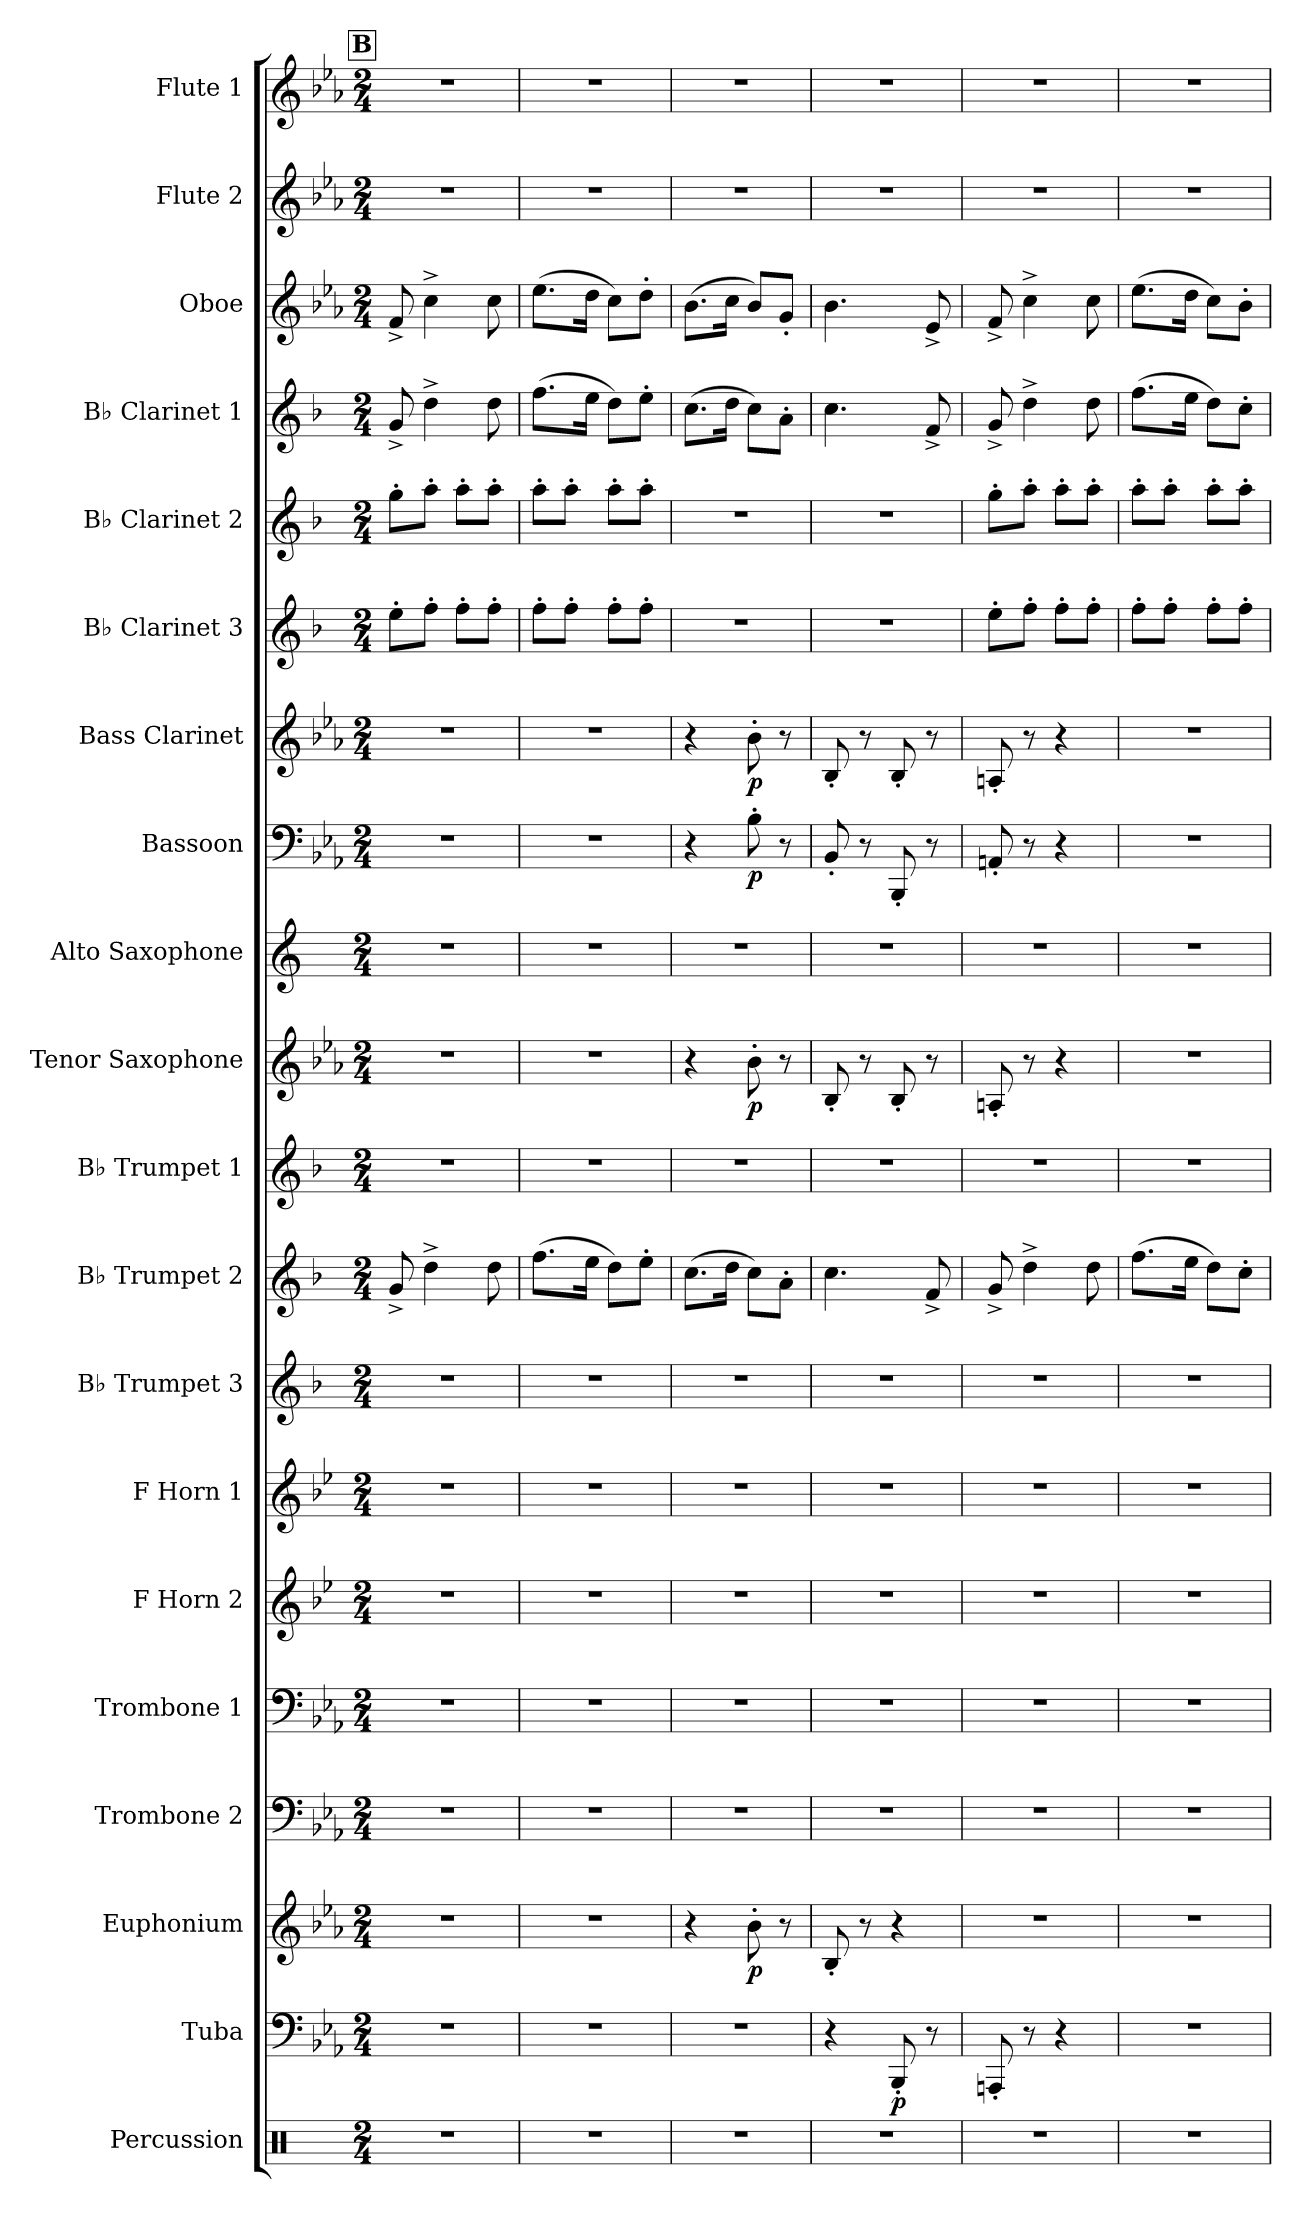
**kern	**kern	**dynam	**kern	**dynam	**kern	**kern	**kern	**kern	**kern	**kern	**kern	**kern	**dynam	**kern	**kern	**dynam	**kern	**dynam	**kern	**kern	**kern	**kern	**kern	**kern
*part20	*part19	*part19	*part18	*part18	*part17	*part16	*part15	*part14	*part13	*part12	*part11	*part10	*part10	*part9	*part8	*part8	*part7	*part7	*part6	*part5	*part4	*part3	*part2	*part1
*staff20	*staff19	*staff19	*staff18	*staff18	*staff17	*staff16	*staff15	*staff14	*staff13	*staff12	*staff11	*staff10	*staff10	*staff9	*staff8	*staff8	*staff7	*staff7	*staff6	*staff5	*staff4	*staff3	*staff2	*staff1
*I"Percussion	*I"Tuba	*	*I"Euphonium	*	*I"Trombone 2	*I"Trombone 1	*I"F Horn 2	*I"F Horn 1	*I"B♭ Trumpet 3	*I"B♭ Trumpet 2	*I"B♭ Trumpet 1	*I"Tenor Saxophone	*	*I"Alto Saxophone	*I"Bassoon	*	*I"Bass Clarinet	*	*I"B♭ Clarinet 3	*I"B♭ Clarinet 2	*I"B♭ Clarinet 1	*I"Oboe	*I"Flute 2	*I"Flute 1
*I'Perc.	*I'Tba.	*	*I'Euph.	*	*I'Tbn. 2	*I'Tbn. 1	*I'F Hn. 2	*I'F Hn. 1	*I'B♭ Tpt. 3	*I'B♭ Tpt. 2	*I'B♭ Tpt. 1	*I'T. Sax.	*	*I'A. Sax.	*I'Bsn.	*	*I'B. Cl.	*	*I'B♭ Cl. 3	*I'B♭ Cl. 2	*I'B♭ Cl. 1	*I'Ob.	*I'Fl. 2	*I'Fl. 1
*clefX	*clefF4	*	*clefG2	*	*clefF4	*clefF4	*clefG2	*clefG2	*clefG2	*clefG2	*clefG2	*clefG2	*	*clefG2	*clefF4	*	*clefG2	*	*clefG2	*clefG2	*clefG2	*clefG2	*clefG2	*clefG2
*	*	*	*ITrd8c14	*	*	*	*ITrd4c7	*ITrd4c7	*ITrd1c2	*ITrd1c2	*ITrd1c2	*ITrd8c14	*	*ITrd5c9	*	*	*ITrd8c14	*	*ITrd1c2	*ITrd1c2	*ITrd1c2	*	*	*
*k[]	*k[b-e-a-]	*	*k[b-e-a-]	*	*k[b-e-a-]	*k[b-e-a-]	*k[b-e-a-]	*k[b-e-a-]	*k[b-e-a-]	*k[b-e-a-]	*k[b-e-a-]	*k[b-e-a-]	*	*k[b-e-a-]	*k[b-e-a-]	*	*k[b-e-a-]	*	*k[b-e-a-]	*k[b-e-a-]	*k[b-e-a-]	*k[b-e-a-]	*k[b-e-a-]	*k[b-e-a-]
*M2/4	*M2/4	*	*M2/4	*	*M2/4	*M2/4	*M2/4	*M2/4	*M2/4	*M2/4	*M2/4	*M2/4	*	*M2/4	*M2/4	*	*M2/4	*	*M2/4	*M2/4	*M2/4	*M2/4	*M2/4	*M2/4
!!LO:REH:place=s1:a:B:fs=14:t=B
=174	=174	=174	=174	=174	=174	=174	=174	=174	=174	=174	=174	=174	=174	=174	=174	=174	=174	=174	=174	=174	=174	=174	=174	=174
2r	2r	.	2r	.	2r	2r	2r	2r	2r	8f^/	2r	2r	.	2r	2r	.	2r	.	8dd'\L	8ff'\L	8f^/	8f^/	2r	2r
.	.	.	.	.	.	.	.	.	.	4cc^\	.	.	.	.	.	.	.	.	8ee-'\J	8gg'\J	4cc^\	4cc^\	.	.
.	.	.	.	.	.	.	.	.	.	.	.	.	.	.	.	.	.	.	8ee-'\L	8gg'\L	.	.	.	.
.	.	.	.	.	.	.	.	.	.	8cc\	.	.	.	.	.	.	.	.	8ee-'\J	8gg'\J	8cc\	8cc\	.	.
=175	=175	=175	=175	=175	=175	=175	=175	=175	=175	=175	=175	=175	=175	=175	=175	=175	=175	=175	=175	=175	=175	=175	=175	=175
2r	2r	.	2r	.	2r	2r	2r	2r	2r	(8.ee-\L	2r	2r	.	2r	2r	.	2r	.	8ee-'\L	8gg'\L	(8.ee-\L	(8.ee-\L	2r	2r
.	.	.	.	.	.	.	.	.	.	.	.	.	.	.	.	.	.	.	8ee-'\J	8gg'\J	.	.	.	.
.	.	.	.	.	.	.	.	.	.	16dd\Jk	.	.	.	.	.	.	.	.	.	.	16dd\Jk	16dd\Jk	.	.
.	.	.	.	.	.	.	.	.	.	8cc\L)	.	.	.	.	.	.	.	.	8ee-'\L	8gg'\L	8cc\L)	8cc\L)	.	.
.	.	.	.	.	.	.	.	.	.	8dd'\J	.	.	.	.	.	.	.	.	8ee-'\J	8gg'\J	8dd'\J	8dd'\J	.	.
=176	=176	=176	=176	=176	=176	=176	=176	=176	=176	=176	=176	=176	=176	=176	=176	=176	=176	=176	=176	=176	=176	=176	=176	=176
2r	2r	.	4r	.	2r	2r	2r	2r	2r	(8.b-\L	2r	4r	.	2r	4r	.	4r	.	2r	2r	(8.b-\L	(8.b-\L	2r	2r
.	.	.	.	.	.	.	.	.	.	16cc\Jk	.	.	.	.	.	.	.	.	.	.	16cc\Jk	16cc\Jk	.	.
!	!	!	!	!LO:DY:b	!	!	!	!	!	!	!	!	!LO:DY:b	!	!	!LO:DY:b	!	!LO:DY:b	!	!	!	!	!	!
.	.	.	8B-'\	p	.	.	.	.	.	8b-\L)	.	8B-'\	p	.	8B-'\	p	8B-'\	p	.	.	8b-\L)	8b-/L)	.	.
.	.	.	8r	.	.	.	.	.	.	8g'\J	.	8r	.	.	8r	.	8r	.	.	.	8g'\J	8g'/J	.	.
!!LO:PB:g=z
=177	=177	=177	=177	=177	=177	=177	=177	=177	=177	=177	=177	=177	=177	=177	=177	=177	=177	=177	=177	=177	=177	=177	=177	=177
2r	4r	.	8BB-'/	.	2r	2r	2r	2r	2r	4.b-\	2r	8BB-'/	.	2r	8BB-'/	.	8BB-'/	.	2r	2r	4.b-\	4.b-\	2r	2r
.	.	.	8r	.	.	.	.	.	.	.	.	8r	.	.	8r	.	8r	.	.	.	.	.	.	.
!	!	!LO:DY:b	!	!	!	!	!	!	!	!	!	!	!	!	!	!	!	!	!	!	!	!	!	!
.	8BBB-'/	p	4r	.	.	.	.	.	.	.	.	8BB-'/	.	.	8BBB-'/	.	8BB-'/	.	.	.	.	.	.	.
.	8r	.	.	.	.	.	.	.	.	8e-^/	.	8r	.	.	8r	.	8r	.	.	.	8e-^/	8e-^/	.	.
=178	=178	=178	=178	=178	=178	=178	=178	=178	=178	=178	=178	=178	=178	=178	=178	=178	=178	=178	=178	=178	=178	=178	=178	=178
2r	8AAAn'/	.	2r	.	2r	2r	2r	2r	2r	8f^/	2r	8AAn'/	.	2r	8AAn'/	.	8AAn'/	.	8dd'\L	8ff'\L	8f^/	8f^/	2r	2r
.	8r	.	.	.	.	.	.	.	.	4cc^\	.	8r	.	.	8r	.	8r	.	8ee-'\J	8gg'\J	4cc^\	4cc^\	.	.
.	4r	.	.	.	.	.	.	.	.	.	.	4r	.	.	4r	.	4r	.	8ee-'\L	8gg'\L	.	.	.	.
.	.	.	.	.	.	.	.	.	.	8cc\	.	.	.	.	.	.	.	.	8ee-'\J	8gg'\J	8cc\	8cc\	.	.
=179	=179	=179	=179	=179	=179	=179	=179	=179	=179	=179	=179	=179	=179	=179	=179	=179	=179	=179	=179	=179	=179	=179	=179	=179
2r	2r	.	2r	.	2r	2r	2r	2r	2r	(8.ee-\L	2r	2r	.	2r	2r	.	2r	.	8ee-'\L	8gg'\L	(8.ee-\L	(8.ee-\L	2r	2r
.	.	.	.	.	.	.	.	.	.	.	.	.	.	.	.	.	.	.	8ee-'\J	8gg'\J	.	.	.	.
.	.	.	.	.	.	.	.	.	.	16dd\Jk	.	.	.	.	.	.	.	.	.	.	16dd\Jk	16dd\Jk	.	.
.	.	.	.	.	.	.	.	.	.	8cc\L)	.	.	.	.	.	.	.	.	8ee-'\L	8gg'\L	8cc\L)	8cc\L)	.	.
.	.	.	.	.	.	.	.	.	.	8b-'\J	.	.	.	.	.	.	.	.	8ee-'\J	8gg'\J	8b-'\J	8b-'\J	.	.
=	=	=	=	=	=	=	=	=	=	=	=	=	=	=	=	=	=	=	=	=	=	=	=	=
*-	*-	*-	*-	*-	*-	*-	*-	*-	*-	*-	*-	*-	*-	*-	*-	*-	*-	*-	*-	*-	*-	*-	*-	*-
